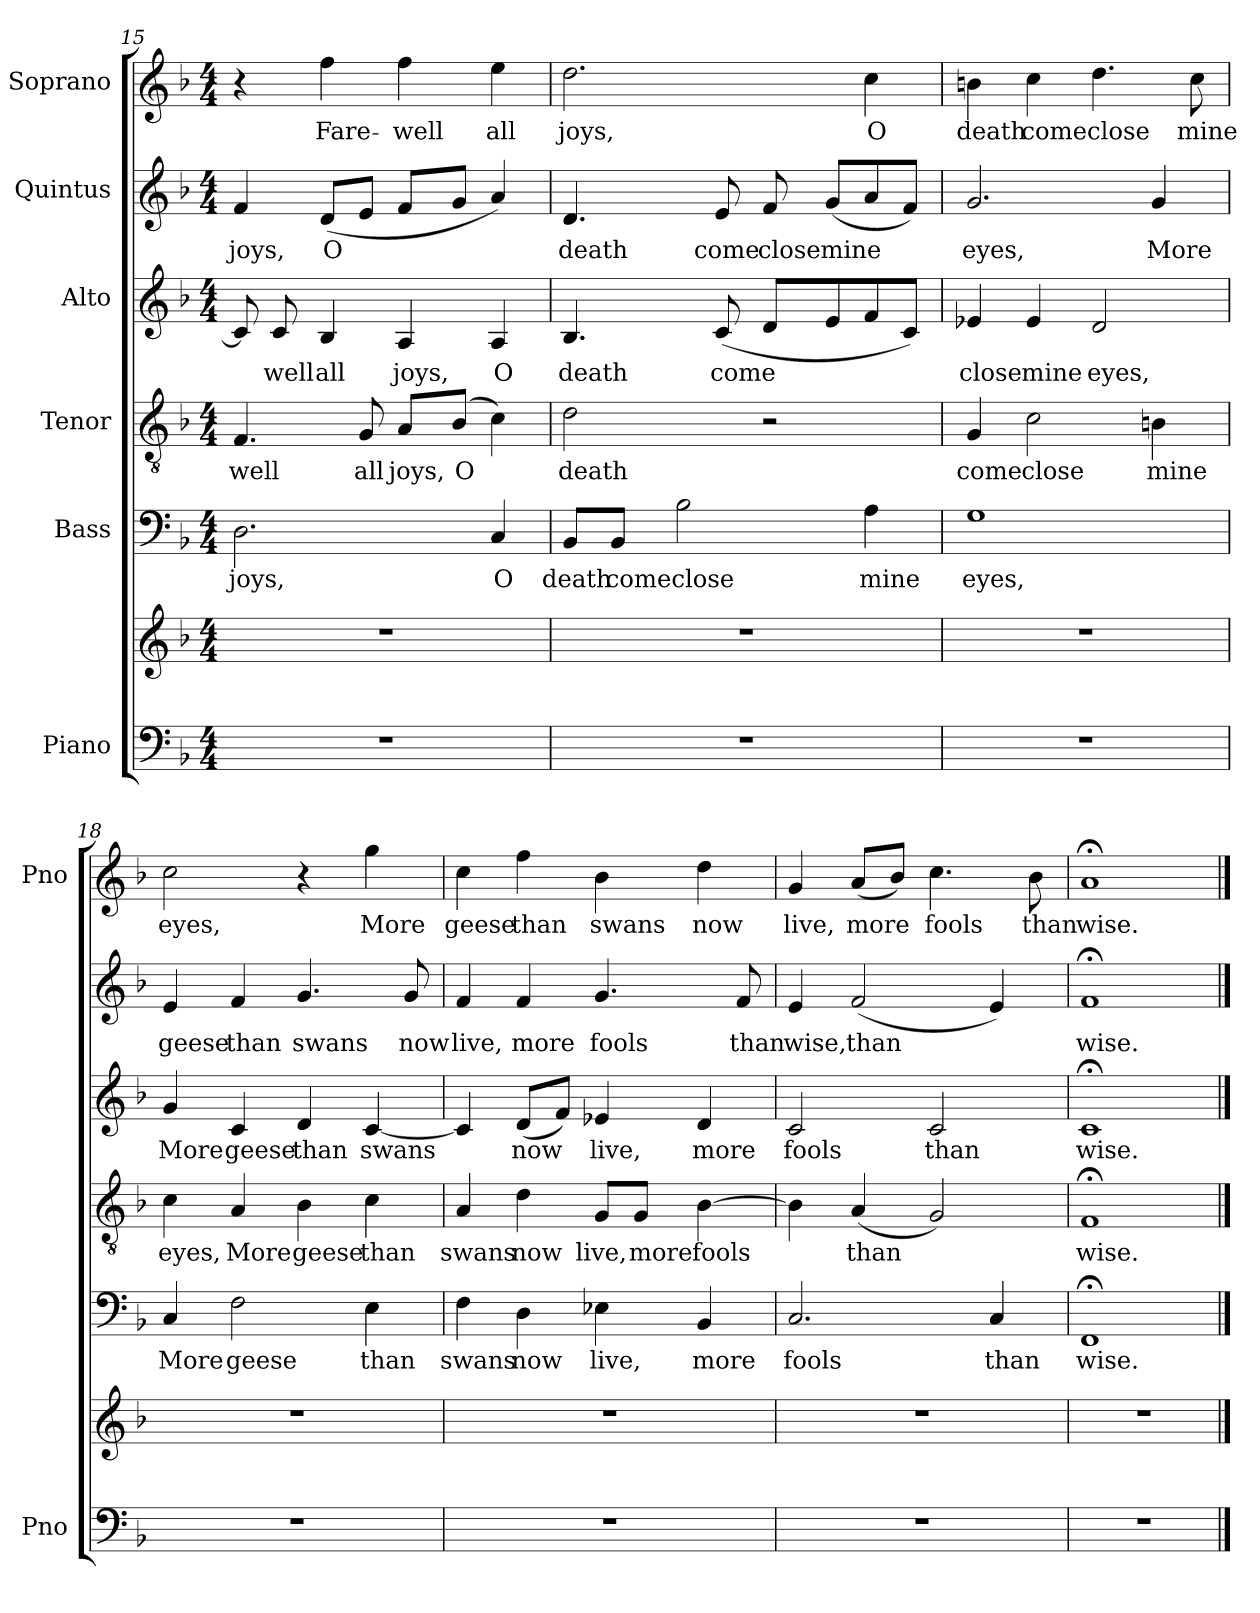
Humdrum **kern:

**kern	**kern	**kern	**text	**kern	**text	**kern	**text	**kern	**text	**kern	**text
*part6	*part6	*part5	*part5	*part4	*part4	*part3	*part3	*part2	*part2	*part1	*part1
*staff7	*staff6	*staff5	*staff5	*staff4	*staff4	*staff3	*staff3	*staff2	*staff2	*staff1	*staff1
*I"Piano	*	*I"Bass	*	*I"Tenor	*	*I"Alto	*	*I"Quintus	*	*I"Soprano	*
*I'Pno	*	*	*	*	*	*	*	*	*	*I'Pno	*
!!LO:LB:g=z
*clefF4	*clefG2	*clefF4	*	*clefGv2	*	*clefG2	*	*clefG2	*	*clefG2	*
*k[b-]	*k[b-]	*k[b-]	*	*k[b-]	*	*k[b-]	*	*k[b-]	*	*k[b-]	*
*F:	*F:	*F:	*	*F:	*	*F:	*	*F:	*	*F:	*
*M4/4	*M4/4	*M4/4	*	*M4/4	*	*M4/4	*	*M4/4	*	*M4/4	*
=15	=15	=15	=15	=15	=15	=15	=15	=15	=15	=15	=15
1r	1r	2.D\	joys,	4.F/	-­well	8c/]	-­	4f/	joys,	4r	.
.	.	.	.	.	.	8c/	well	.	.	.	.
.	.	.	.	.	.	4B-/	all	(8d/L	O	4ff\	Fare-
.	.	.	.	8G/	all	.	.	8e/J	.	.	.
.	.	.	.	8A/L	joys,	4A/	joys,	8f/L	.	4ff\	-well
.	.	.	.	(8B-/J	O	.	.	8g/J	.	.	.
.	.	4C/	O	4c\)	.	4A/	O	4a/)	.	4ee\	all
=16	=16	=16	=16	=16	=16	=16	=16	=16	=16	=16	=16
1r	1r	8BB-/L	death	2d\	death	4.B-/	death	4.d/	death	2.dd\	joys,
.	.	8BB-/J	come	.	.	.	.	.	.	.	.
.	.	2B-\	close	.	.	.	.	.	.	.	.
.	.	.	.	.	.	(8c/	come	8e/	come	.	.
.	.	.	.	2r	.	8d/L	.	8f/	close	.	.
.	.	.	.	.	.	8e/	.	(8g/L	mine	.	.
.	.	4A\	mine	.	.	8f/	.	8a/	.	4cc\	O
.	.	.	.	.	.	8c/J)	.	8f/J)	.	.	.
=17	=17	=17	=17	=17	=17	=17	=17	=17	=17	=17	=17
1r	1r	1G	eyes,	4G/	come	4e-X/	close	2.g/	eyes,	4bn\	death
.	.	.	.	2c\	close	4e-/	mine	.	.	4cc\	come
.	.	.	.	.	.	2d/	eyes,	.	.	4.dd\	close
.	.	.	.	4Bn\	mine	.	.	4g/	More	.	.
.	.	.	.	.	.	.	.	.	.	8cc\	mine
!!LO:LB:g=z
=18	=18	=18	=18	=18	=18	=18	=18	=18	=18	=18	=18
1r	1r	4C/	More	4c\	eyes,	4g/	More	4e/	geese	2cc\	eyes,
.	.	2F\	geese	4A/	More	4c/	geese	4f/	than	.	.
.	.	.	.	4B-\	geese	4d/	than	4.g/	swans	4r	.
.	.	4E\	than	4c\	than	[4c/	swans	.	.	4gg\	More
.	.	.	.	.	.	.	.	8g/	now	.	.
=19	=19	=19	=19	=19	=19	=19	=19	=19	=19	=19	=19
1r	1r	4F\	swans	4A/	swans	4c/]	.	4f/	live,	4cc\	geese
.	.	4D\	now	4d\	now	(8d/L	now	4f/	more	4ff\	than
.	.	.	.	.	.	8f/J)	.	.	.	.	.
.	.	4E-X\	live,	8G/L	live,	4e-X/	live,	4.g/	fools	4b-\	swans
.	.	.	.	8G/J	more	.	.	.	.	.	.
.	.	4BB-/	more	[4B-\	fools	4d/	more	.	.	4dd\	now
.	.	.	.	.	.	.	.	8f/	than	.	.
=20	=20	=20	=20	=20	=20	=20	=20	=20	=20	=20	=20
1r	1r	2.C/	fools	4B-\]	.	2c/	fools	4e/	wise,	4g/	live,
.	.	.	.	(4A/	than	.	.	(2f/	than	(8a/L	more
.	.	.	.	.	.	.	.	.	.	8b-/J)	.
.	.	.	.	2G/)	.	2c/	than	.	.	4.cc\	fools
.	.	4C/	than	.	.	.	.	4e/)	.	.	.
.	.	.	.	.	.	.	.	.	.	8b-\	than
=21	=21	=21	=21	=21	=21	=21	=21	=21	=21	=21	=21
1r	1r	1FF;<	wise.	1F;<	wise.	1c;<	wise.	1f;<	wise.	1a;<	wise.
==	==	==	==	==	==	==	==	==	==	==	==
*-	*-	*-	*-	*-	*-	*-	*-	*-	*-	*-	*-
